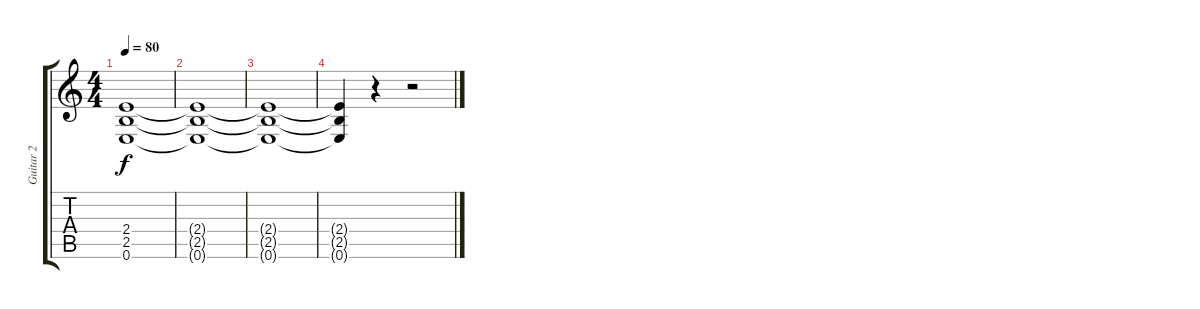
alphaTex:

\track ("Guitar 2" "Guitar 2") {instrument overdrivenguitar}
\staff {score tabs}
\tuning (E4 B3 G3 D3 A2 E2) {hide}
\ts (4 4)
\tempo 80
\clef g2
\ks c
(2.4{t} 2.5{t} 0.6{t}).1{dy f} |
(2.4{t} 2.5{t} 0.6{t}).1 |
(2.4{t} 2.5{t} 0.6{t}).1 |
(2.4{t} 2.5{t} 0.6{t}).4 r.4 r.2
